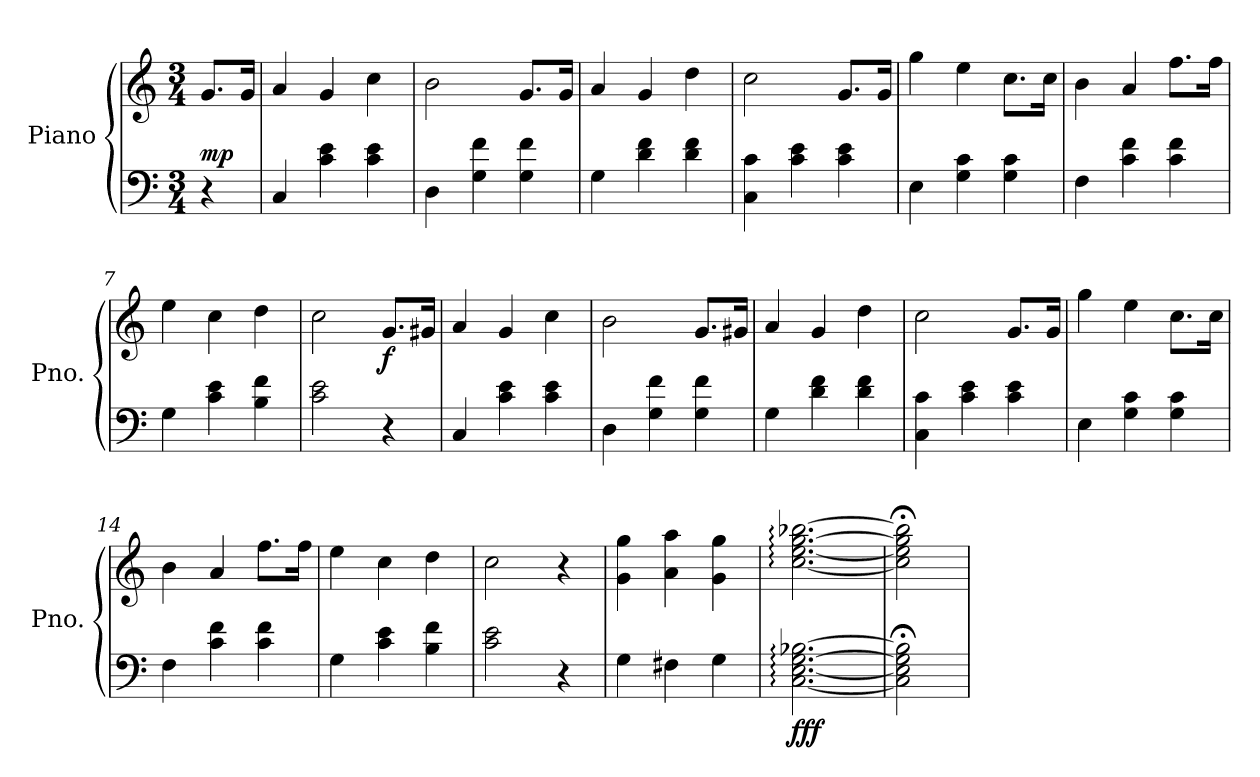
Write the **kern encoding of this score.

**kern	**kern	**dynam
*part1	*part1	*part1
*staff2	*staff1	*staff1/2
*I"Piano	*	*
*I'Pno.	*	*
*clefF4	*clefG2	*
*k[]	*k[]	*
*M3/4	*M3/4	*
=	=	=
!	!	!LO:DY:a=2
4r	8.g/L	mp
.	16g/Jk	.
=1	=1	=1
4C/	4a/	.
4c\ 4e\	4g/	.
4c\ 4e\	4cc\	.
=2	=2	=2
4D\	2b\	.
4G\ 4f\	.	.
4G\ 4f\	8.g/L	.
.	16g/Jk	.
=3	=3	=3
4G\	4a/	.
4d\ 4f\	4g/	.
4d\ 4f\	4dd\	.
!!LO:LB:g=z
=4	=4	=4
4C\ 4c\	2cc\	.
4c\ 4e\	.	.
4c\ 4e\	8.g/L	.
.	16g/Jk	.
=5	=5	=5
4E\	4gg\	.
4G\ 4c\	4ee\	.
4G\ 4c\	8.cc\L	.
.	16cc\Jk	.
=6	=6	=6
4F\	4b\	.
4c\ 4f\	4a/	.
4c\ 4f\	8.ff\L	.
.	16ff\Jk	.
=7	=7	=7
4G\	4ee\	.
4c\ 4e\	4cc\	.
4B\ 4f\	4dd\	.
!!LO:LB:g=z
=8	=8	=8
2c\ 2e\	2cc\	.
!	!	!LO:DY:b
4r	8.g/L	f
.	16g#X/Jk	.
=9	=9	=9
4C/	4a/	.
4c\ 4e\	4g/	.
4c\ 4e\	4cc\	.
=10	=10	=10
4D\	2b\	.
4G\ 4f\	.	.
4G\ 4f\	8.g/L	.
.	16g#X/Jk	.
=11	=11	=11
4G\	4a/	.
4d\ 4f\	4g/	.
4d\ 4f\	4dd\	.
!!LO:LB:g=z
=12	=12	=12
4C\ 4c\	2cc\	.
4c\ 4e\	.	.
4c\ 4e\	8.g/L	.
.	16g/Jk	.
=13	=13	=13
4E\	4gg\	.
4G\ 4c\	4ee\	.
4G\ 4c\	8.cc\L	.
.	16cc\Jk	.
=14	=14	=14
4F\	4b\	.
4c\ 4f\	4a/	.
4c\ 4f\	8.ff\L	.
.	16ff\Jk	.
=15	=15	=15
4G\	4ee\	.
4c\ 4e\	4cc\	.
4B\ 4f\	4dd\	.
=16	=16	=16
2c\ 2e\	2cc\	.
4r	4r	.
=17	=17	=17
4G\	4g\ 4gg\	.
4F#X\	4a\ 4aa\	.
4G\	4g\ 4gg\	.
=18	=18	=18
!	!	!LO:DY:b=2
[2.C\: [2.E\: [2.G\: [2.B-X\:	[2.cc\: [2.ee\: [2.gg\: [2.bb-X\:	fff
=19	=19	=19
2C\];< 2E\];< 2G\];< 2B-\];<	2cc\];< 2ee\];< 2gg\];< 2bb-\];<	.
=	=	=
*-	*-	*-
